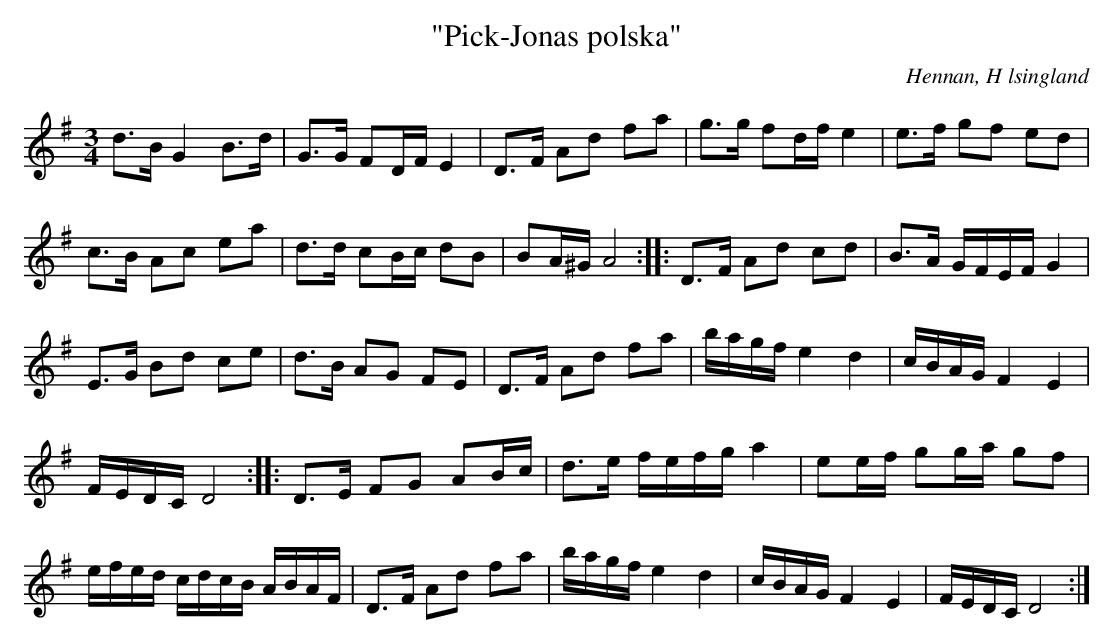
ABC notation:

X:1
T: "Pick-Jonas polska"
O: Hennan, H lsingland
M: 3/4
L: 1/8
K: G
d>B G2 B>d | G>G FD/F/ E2 | D>F Ad fa | g>g fd/f/ e2 | e>f gf ed |
c>B Ac ea | d>d cB/c/ dB | BA/^G/ A4 :: D>F Ad cd | B>A G/F/E/F/ G2 |
E>G Bd ce | d>B AG FE | D>F Ad fa | b/a/g/f/ e2 d2 | c/B/A/G/ F2 E2 |
F/E/D/C/ D4 :: D>E FG AB/c/ | d>e f/e/f/g/ a2 | ee/f/ gg/a/ gf |
e/f/e/d/ c/d/c/B/ A/B/A/F/ | D>F Ad fa | b/a/g/f/ e2 d2 | c/B/A/G/ F2 E2 | F/E/D/C/ D4 :|]
